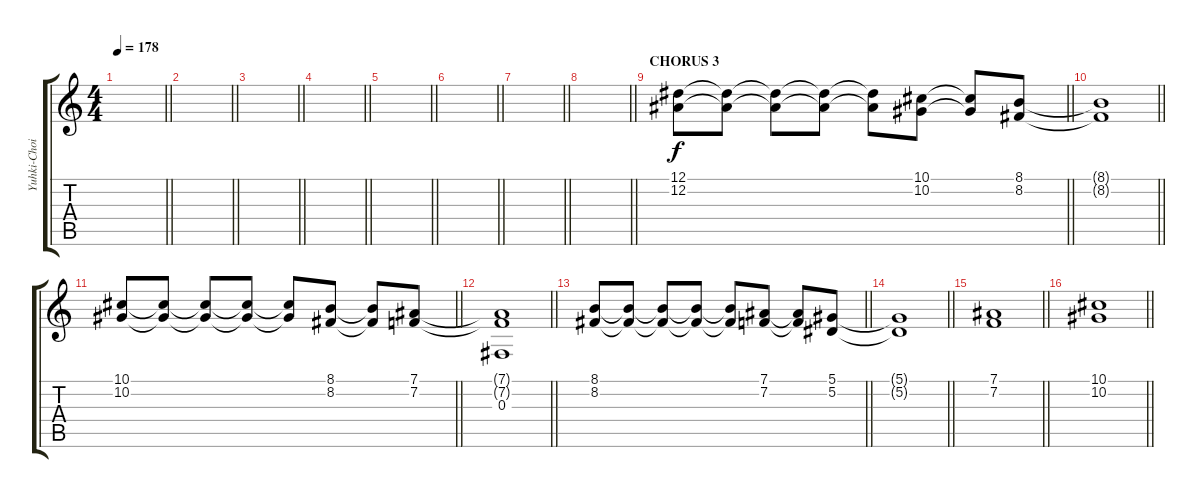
\track ("Yuhki-Choir" "Yuhki-Choi") {instrument choiraahs}
\staff {score tabs}
\tuning (Eb4 Bb3 Gb3 Db3 Ab2 Eb2) {hide}
\ts (4 4)
\tempo 178
\clef g2
\barLineRight lightlight
\ks c
|
\barLineRight lightlight
|
\barLineRight lightlight
|
\barLineRight lightlight
|
\barLineRight lightlight
|
\barLineRight lightlight
|
\barLineRight lightlight
|
\barLineRight lightlight
|
\section ("" "CHORUS 3")
\barLineRight lightlight
(12.1 12.2).8 (12.1{t} 12.2{t}).8 (12.1{t} 12.2{t}).8 (12.1{t} 12.2{t}).8 (12.1{t} 12.2{t}).8 (10.1 10.2).8 (10.1{t} 10.2{t}).8 (8.1 8.2).8 |
\barLineRight lightlight
(8.1{t} 8.2{t}).1 |
\barLineRight lightlight
(10.1 10.2).8 (10.1{t} 10.2{t}).8 (10.1{t} 10.2{t}).8 (10.1{t} 10.2{t}).8 (10.1{t} 10.2{t}).8 (8.1 8.2).8 (8.1{t} 8.2{t}).8 (7.1 7.2).8 |
\barLineRight lightlight
(7.1{t} 7.2{t} 0.3).1 |
\barLineRight lightlight
(8.1 8.2).8 (8.1{t} 8.2{t}).8 (8.1{t} 8.2{t}).8 (8.1{t} 8.2{t}).8 (8.1{t} 8.2{t}).8 (7.1 7.2).8 (7.1{t} 7.2{t}).8 (5.1 5.2).8 |
\barLineRight lightlight
(5.1{t} 5.2{t}).1 |
\barLineRight lightlight
(7.1 7.2).1 |
\barLineRight lightlight
(10.1 10.2).1
